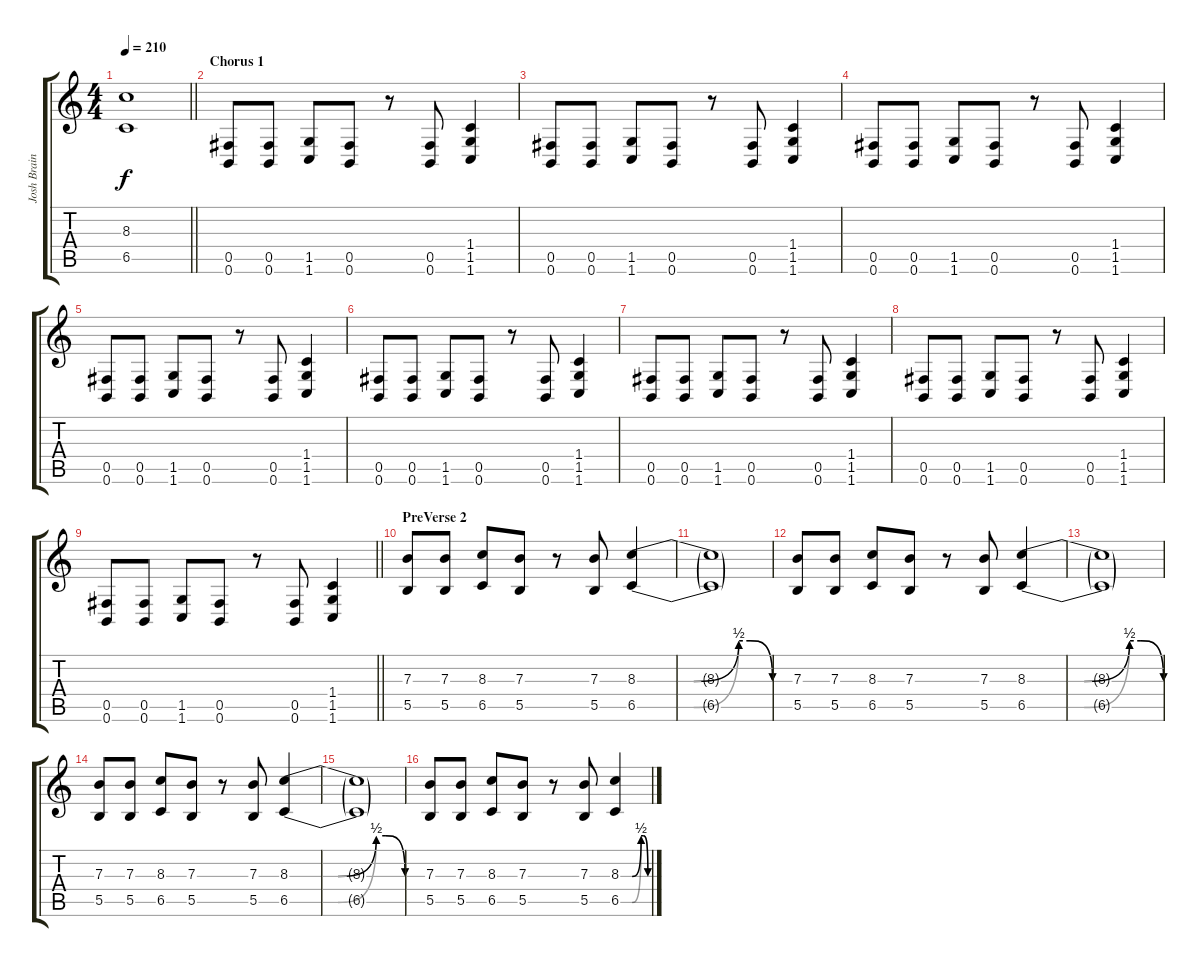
\track ("Josh Brainard" "Josh Brain") {instrument distortionguitar}
\staff {score tabs}
\tuning (Db4 Ab3 E3 B2 Gb2 B1) {hide}
\ts (4 4)
\tempo 210
\clef g2
\barLineRight lightlight
\ks c
(8.3{t} 6.5{t}).1{dy f} |
\section ("" "Chorus 1")
(0.5 0.6).8{volume 13} (0.5 0.6).8 (1.5 1.6).8 (0.5 0.6).8 r.8 (0.5 0.6).8 (1.4 1.5 1.6).4 |
(0.5 0.6).8 (0.5 0.6).8 (1.5 1.6).8 (0.5 0.6).8 r.8 (0.5 0.6).8 (1.4 1.5 1.6).4 |
(0.5 0.6).8 (0.5 0.6).8 (1.5 1.6).8 (0.5 0.6).8 r.8 (0.5 0.6).8 (1.4 1.5 1.6).4 |
(0.5 0.6).8 (0.5 0.6).8 (1.5 1.6).8 (0.5 0.6).8 r.8 (0.5 0.6).8 (1.4 1.5 1.6).4 |
(0.5 0.6).8 (0.5 0.6).8 (1.5 1.6).8 (0.5 0.6).8 r.8 (0.5 0.6).8 (1.4 1.5 1.6).4 |
(0.5 0.6).8 (0.5 0.6).8 (1.5 1.6).8 (0.5 0.6).8 r.8 (0.5 0.6).8 (1.4 1.5 1.6).4 |
(0.5 0.6).8 (0.5 0.6).8 (1.5 1.6).8 (0.5 0.6).8 r.8 (0.5 0.6).8 (1.4 1.5 1.6).4 |
\barLineRight lightlight
(0.5 0.6).8 (0.5 0.6).8 (1.5 1.6).8 (0.5 0.6).8 r.8 (0.5 0.6).8 (1.4 1.5 1.6).4 |
\section ("" "PreVerse 2")
(7.3 5.5).8{volume 10} (7.3 5.5).8 (8.3 6.5).8 (7.3 5.5).8 r.8 (7.3 5.5).8 (8.3{be (custom 0 0 25 0 45 2 50 2 60 0)} 6.5{be (custom 0 0 25 0 45 2 50 2 60 0)}).4 |
(8.3{t} 6.5{t}).1 |
(7.3 5.5).8 (7.3 5.5).8 (8.3 6.5).8 (7.3 5.5).8 r.8 (7.3 5.5).8 (8.3{be (custom 0 0 25 0 45 2 50 2 60 0)} 6.5{be (custom 0 0 25 0 45 2 50 2 60 0)}).4 |
(8.3{t} 6.5{t}).1 |
(7.3 5.5).8 (7.3 5.5).8 (8.3 6.5).8 (7.3 5.5).8 r.8 (7.3 5.5).8 (8.3{be (custom 0 0 25 0 45 2 50 2 60 0)} 6.5{be (custom 0 0 25 0 45 2 50 2 60 0)}).4 |
(8.3{t} 6.5{t}).1 |
(7.3 5.5).8 (7.3 5.5).8 (8.3 6.5).8 (7.3 5.5).8 r.8 (7.3 5.5).8 (8.3{be (custom 0 0 25 0 45 2 50 2 60 0)} 6.5{be (custom 0 0 25 0 45 2 50 2 60 0)}).4
